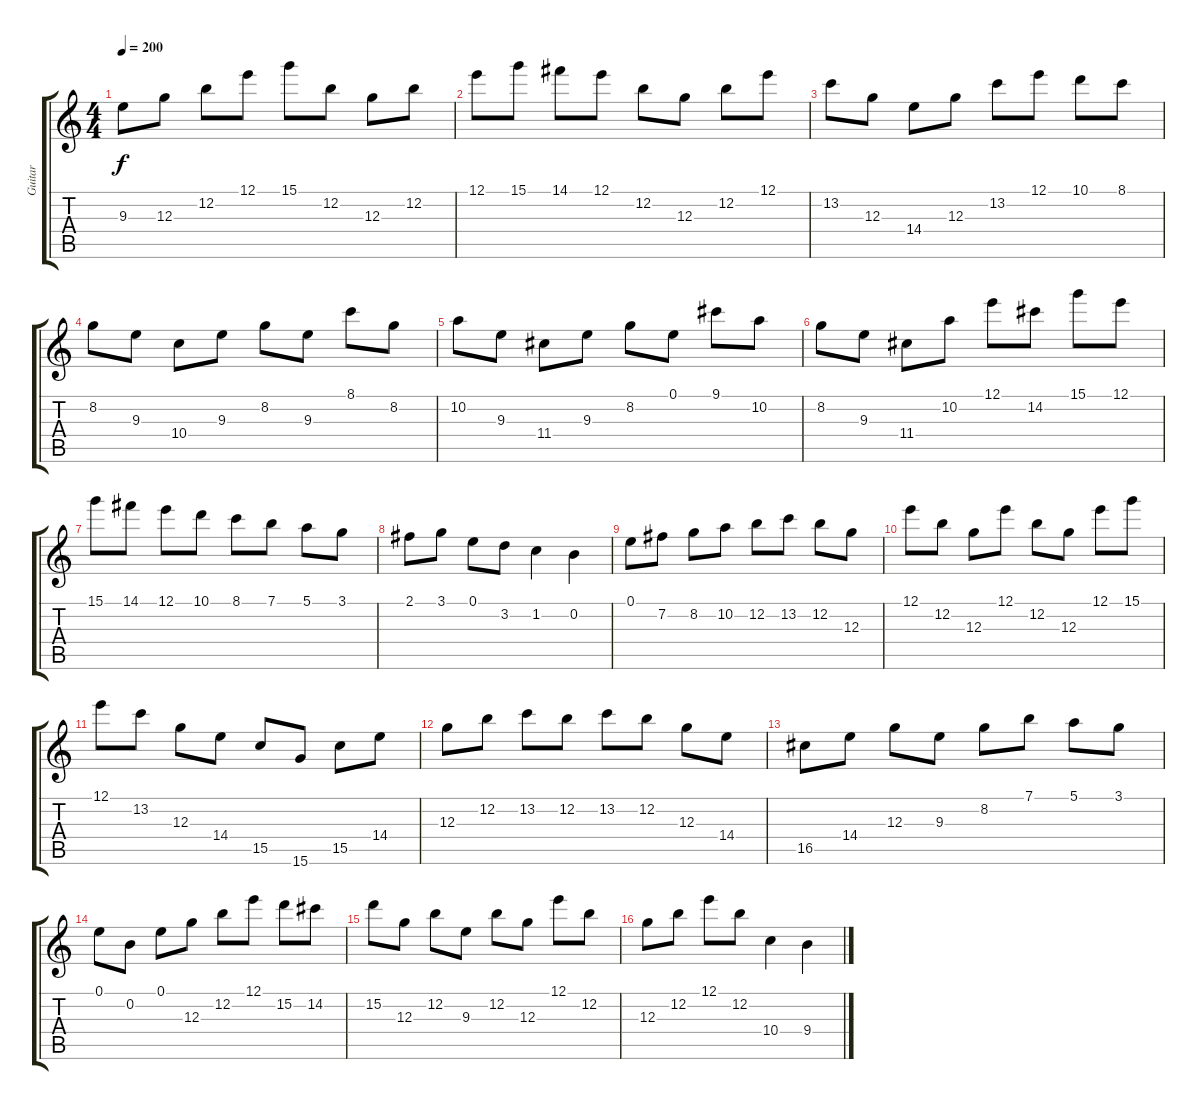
\track ("Guitar" "Guitar") {instrument distortionguitar}
\staff {score tabs}
\tuning (E4 B3 G3 D3 A2 E2) {hide}
\ts (4 4)
\tempo 200
\clef g2
\ks c
9.3.8{dy f} 12.3.8 12.2.8 12.1.8 15.1.8 12.2.8 12.3.8 12.2.8 |
12.1.8 15.1.8 14.1.8 12.1.8 12.2.8 12.3.8 12.2.8 12.1.8 |
13.2.8 12.3.8 14.4.8 12.3.8 13.2.8 12.1.8 10.1.8 8.1.8 |
8.2.8 9.3.8 10.4.8 9.3.8 8.2.8 9.3.8 8.1.8 8.2.8 |
10.2.8 9.3.8 11.4.8 9.3.8 8.2.8 0.1.8 9.1.8 10.2.8 |
8.2.8 9.3.8 11.4.8 10.2.8 12.1.8 14.2.8 15.1.8 12.1.8 |
15.1.8 14.1.8 12.1.8 10.1.8 8.1.8 7.1.8 5.1.8 3.1.8 |
2.1.8 3.1.8 0.1.8 3.2.8 1.2.4 0.2.4 |
0.1.8 7.2.8 8.2.8 10.2.8 12.2.8 13.2.8 12.2.8 12.3.8 |
12.1.8 12.2.8 12.3.8 12.1.8 12.2.8 12.3.8 12.1.8 15.1.8 |
12.1.8 13.2.8 12.3.8 14.4.8 15.5.8 15.6.8 15.5.8 14.4.8 |
12.3.8 12.2.8 13.2.8 12.2.8 13.2.8 12.2.8 12.3.8 14.4.8 |
16.5.8 14.4.8 12.3.8 9.3.8 8.2.8 7.1.8 5.1.8 3.1.8 |
0.1.8 0.2.8 0.1.8 12.3.8 12.2.8 12.1.8 15.2.8 14.2.8 |
15.2.8 12.3.8 12.2.8 9.3.8 12.2.8 12.3.8 12.1.8 12.2.8 |
12.3.8 12.2.8 12.1.8 12.2.8 10.4.4 9.4.4
